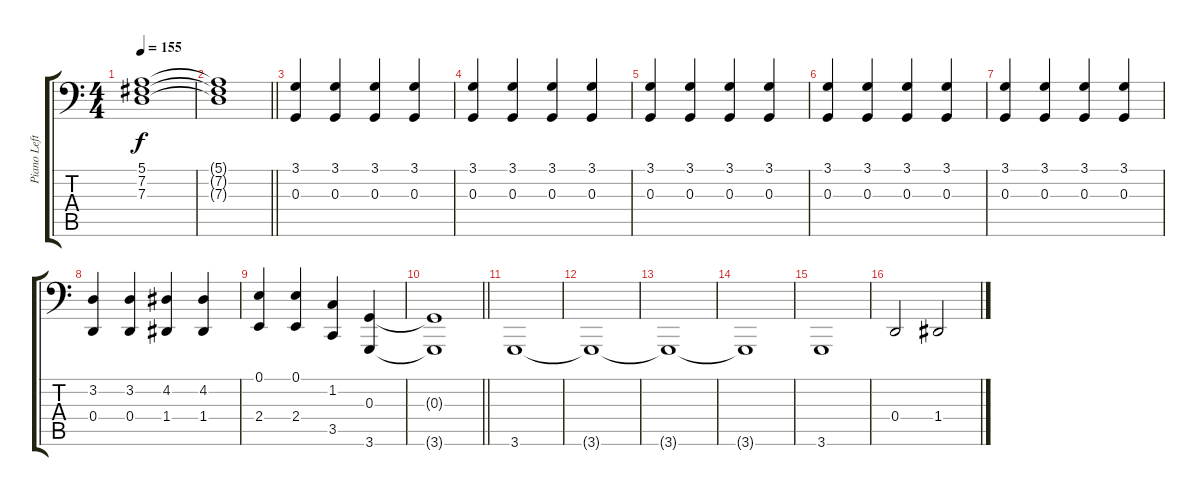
\track ("Piano Left" "Piano Left") {instrument acousticgrandpiano}
\staff {score tabs}
\tuning (E3 B2 G2 D2 A1 E1) {hide}
\ts (4 4)
\tempo 155
\clef f4
\ks c
(5.1 7.2 7.3).1{dy f} |
\barLineRight lightlight
(5.1{t} 7.2{t} 7.3{t}).1 |
(3.1 0.3).4 (3.1 0.3).4 (3.1 0.3).4 (3.1 0.3).4 |
(3.1 0.3).4 (3.1 0.3).4 (3.1 0.3).4 (3.1 0.3).4 |
(3.1 0.3).4 (3.1 0.3).4 (3.1 0.3).4 (3.1 0.3).4 |
(3.1 0.3).4 (3.1 0.3).4 (3.1 0.3).4 (3.1 0.3).4 |
(3.1 0.3).4 (3.1 0.3).4 (3.1 0.3).4 (3.1 0.3).4 |
(3.2 0.4).4 (3.2 0.4).4 (4.2 1.4).4 (4.2 1.4).4 |
(0.1 2.4).4 (0.1 2.4).4 (1.2 3.5).4 (0.3 3.6).4 |
\barLineRight lightlight
(0.3{t} 3.6{t}).1 |
3.6.1 |
3.6{t}.1 |
3.6{t}.1 |
3.6{t}.1 |
3.6.1 |
0.4.2 1.4.2
